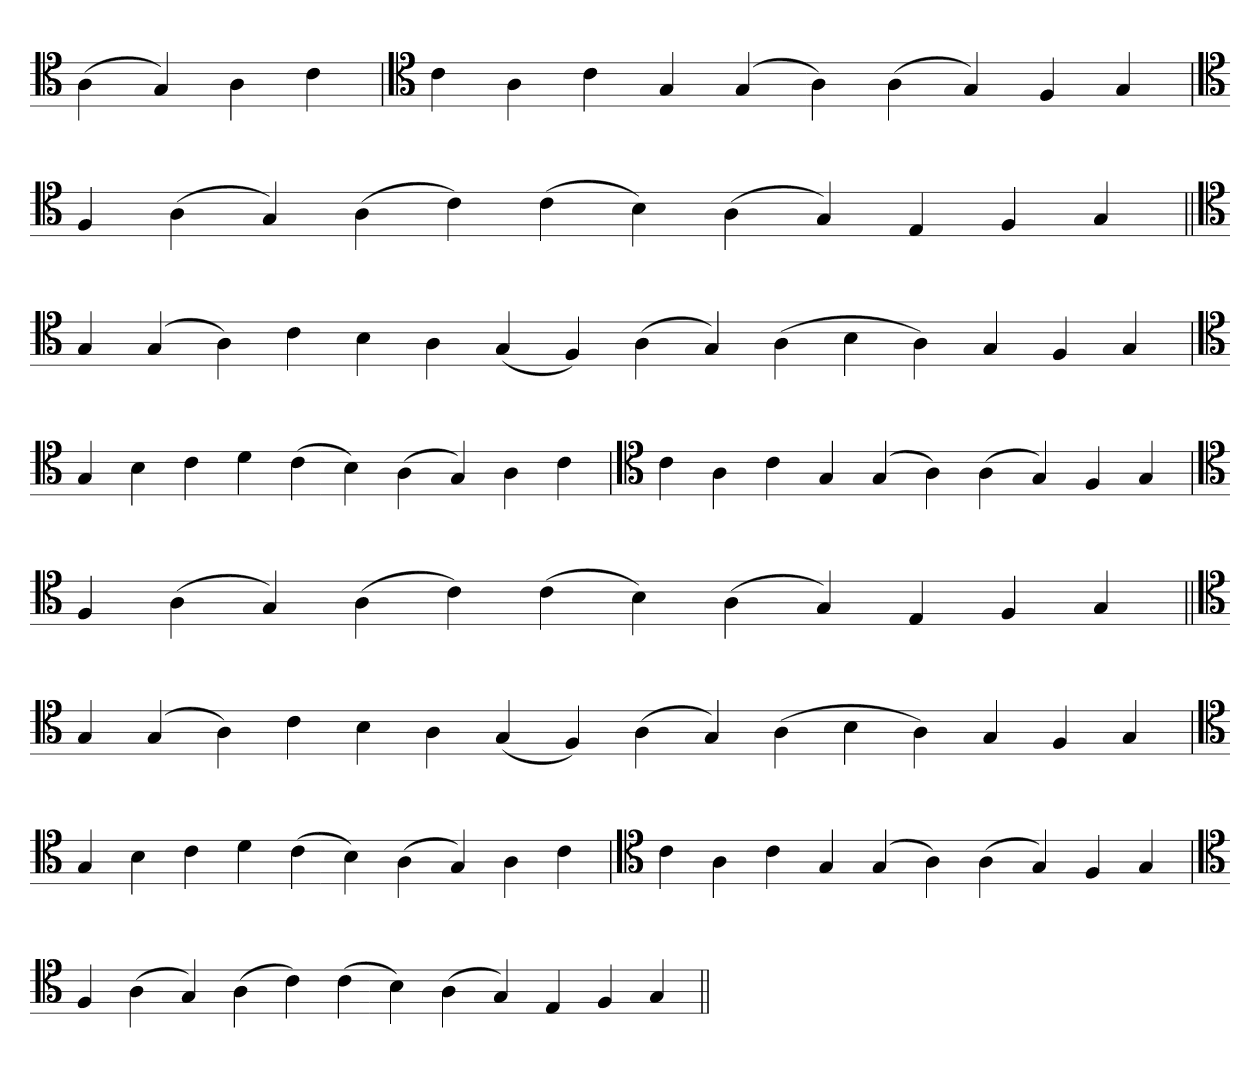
**kern
*part1
*staff1
*clefC4
=
(4A
4G)
4A
4c
=
*clefC4
4c
4A
4c
4G
(4G
4A)
(4A
4G)
4F
4G
='
*clefC4
4F
(4A
4G)
(4A
4c)
(4c
4B)
(4A
4G)
4E
4F
4G
=||
*clefC4
4G
(4G
4A)
4c
4B
4A
(4G
4F)
(4A
4G)
(4A
4B
4A)
4G
4F
4G
='
*clefC4
4G
4B
4c
4d
(4c
4B)
(4A
4G)
4A
4c
=
*clefC4
4c
4A
4c
4G
(4G
4A)
(4A
4G)
4F
4G
='
*clefC4
4F
(4A
4G)
(4A
4c)
(4c
4B)
(4A
4G)
4E
4F
4G
=||
*clefC4
4G
(4G
4A)
4c
4B
4A
(4G
4F)
(4A
4G)
(4A
4B
4A)
4G
4F
4G
='
*clefC4
4G
4B
4c
4d
(4c
4B)
(4A
4G)
4A
4c
=
*clefC4
4c
4A
4c
4G
(4G
4A)
(4A
4G)
4F
4G
='
*clefC4
4F
(4A
4G)
(4A
4c)
(4c
4B)
(4A
4G)
4E
4F
4G
=||
*-
